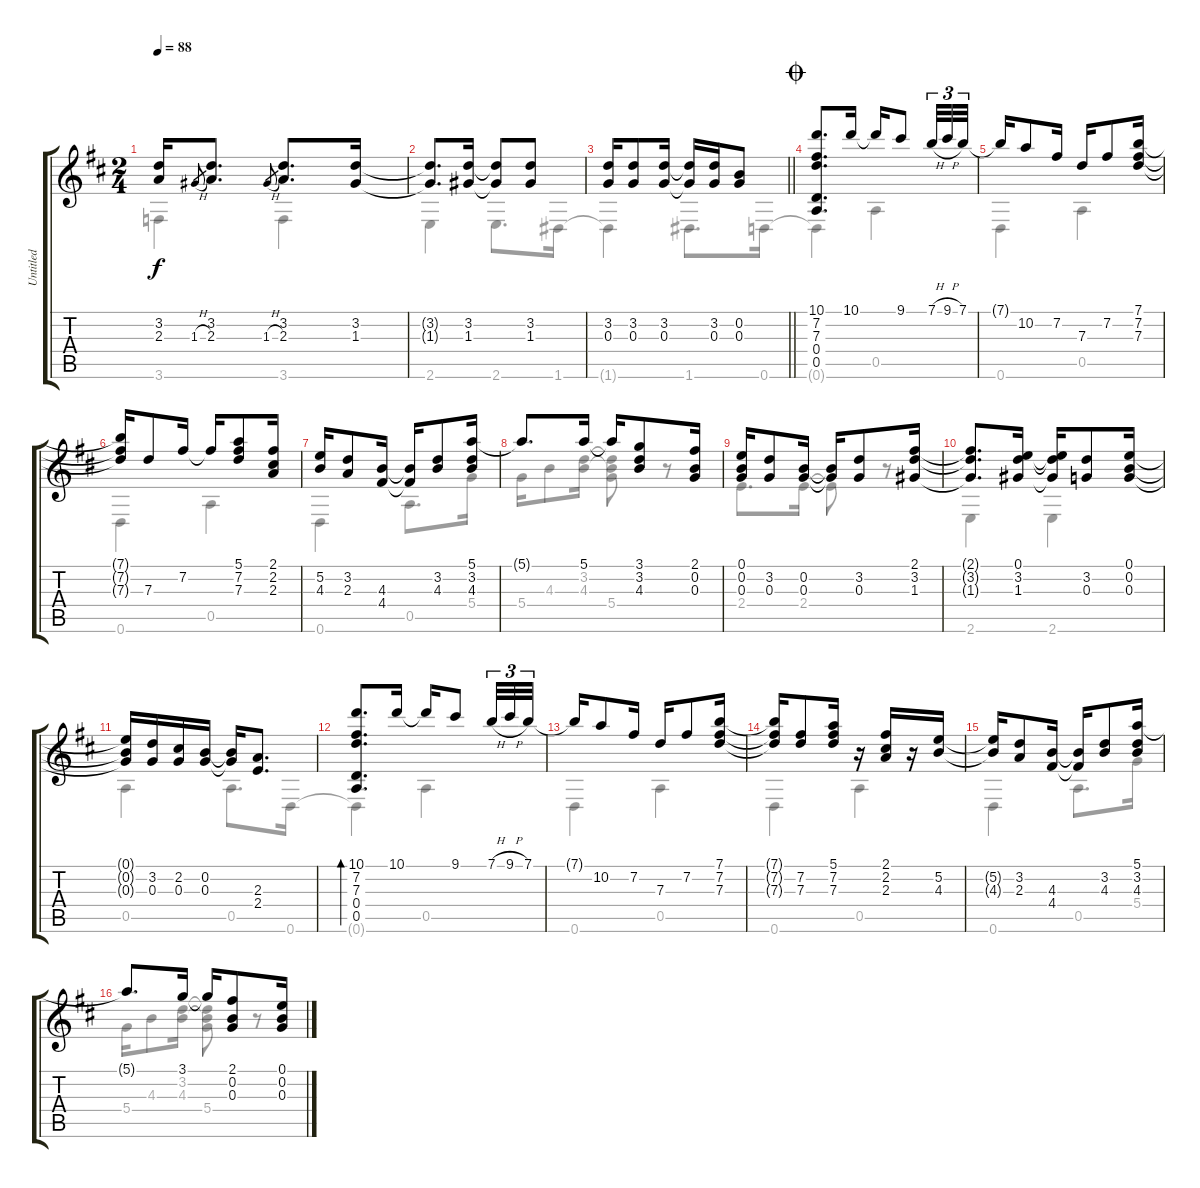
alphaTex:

\track ("Untitled" "Untitled") {instrument acousticguitarnylon}
\staff {score tabs}
\tuning (E4 B3 G3 D3 A2 D2) {hide}
\voice
\ts (2 4)
\tempo 88
\clef g2
\ks d
(3.2{t} 2.3{t}).16{dy f} 1.3{h}.8{gr} (3.2 2.3).8{d} 1.3{h}.8{gr} (3.2 2.3).8{d} (3.2 1.3).16 |
(3.2{t} 1.3{t}).8{d} (3.2 1.3).16 (3.2{t} 1.3{t}).8 (3.2 1.3).8 |
\barLineRight lightlight
(3.2 0.3).16 (3.2 0.3).8 (3.2 0.3).16 (3.2{t} 0.3{t}).16 (3.2 0.3).16 (0.2 0.3).8 |
\jump coda
(10.1 7.2 7.3 0.4 0.5).8{d} 10.1.16 10.1{t}.16 9.1.8 7.1{h}.32{tu (3 2)} 9.1{h}.32{tu (3 2)} 7.1.32{tu (3 2)} |
7.1{t}.16 10.2.8 7.2.16 7.3.16 7.2.8 (7.1 7.2 7.3).16 |
(7.1{t} 7.2{t} 7.3{t}).16 7.3.8 7.2.16 7.2{t}.16 (5.1 7.2 7.3).8 (2.1 2.2 2.3).16 |
(5.2 4.3).16 (3.2 2.3).8 (4.3 4.4).16 (4.3{t} 4.4{t}).16 (3.2 4.3).8 (5.1 3.2 4.3).16 |
5.1{t}.8{d} 5.1.16 5.1{t}.16 (3.1 3.2 4.3).8 (2.1 0.2 0.3).16 |
(0.1 0.2 0.3).16 (3.2 0.3).8 (0.2 0.3).16 (0.2{t} 0.3{t}).16 (3.2 0.3).8 (2.1 3.2 1.3).16 |
(2.1{t} 3.2{t} 1.3{t}).8{d} (0.1 3.2 1.3).16 (0.1{t} 3.2{t} 1.3{t}).16 (3.2 0.3).8 (0.1 0.2 0.3).16 |
(0.1{t} 0.2{t} 0.3{t}).16 (3.2 0.3).16 (2.2 0.3).16 (0.2 0.3).16 (0.2{t} 0.3{t}).16 (2.3 2.4).8{d} |
(10.1 7.2 7.3 0.4 0.5).8{d bd 30} 10.1.16 10.1{t}.16 9.1.8 7.1{h}.32{tu (3 2)} 9.1{h}.32{tu (3 2)} 7.1.32{tu (3 2)} |
7.1{t}.16 10.2.8 7.2.16 7.3.16 7.2.8 (7.1 7.2 7.3).16 |
(7.1{t} 7.2{t} 7.3{t}).16 (7.2 7.3).8 (5.1 7.2 7.3).16 r.16 (2.1 2.2 2.3).16 r.16 (5.2 4.3).16 |
(5.2{t} 4.3{t}).16 (3.2 2.3).8 (4.3 4.4).16 (4.3{t} 4.4{t}).16 (3.2 4.3).8 (5.1 3.2 4.3).16 |
5.1{t}.8{d} 3.1.16 3.1{t}.16 (2.1 0.2 0.3).8 (0.1 0.2 0.3).16
\voice
\clef g2
\ottava regular
\simile none
\ks d
3.6.4{dy f} 3.6.4 |
2.6.4 2.6.8{d} 1.6.16 |
\barLineRight lightlight
1.6{t}.4 1.6.8{d} 0.6.16 |
0.6{t}.4 0.5.4 |
0.6.4 0.5.4 |
0.6.4 0.5.4 |
0.6.4 0.5.8{d} 5.4.16 |
5.4.16 4.3.8 (3.2 4.3).16 (3.2{t} 4.3{t} 5.4).8 r.8 |
2.4.8{d} 2.4.16 2.4{t}.8 r.8 |
2.6.4 2.6.4 |
0.5.4 0.5.8{d} 0.6.16 |
0.6{t}.4 0.5.4 |
0.6.4 0.5.4 |
0.6.4 0.5.4 |
0.6.4 0.5.8{d} 5.4.16 |
5.4.16 4.3.8 (3.2 4.3).16 (3.2{t} 4.3{t} 5.4).8 r.8
